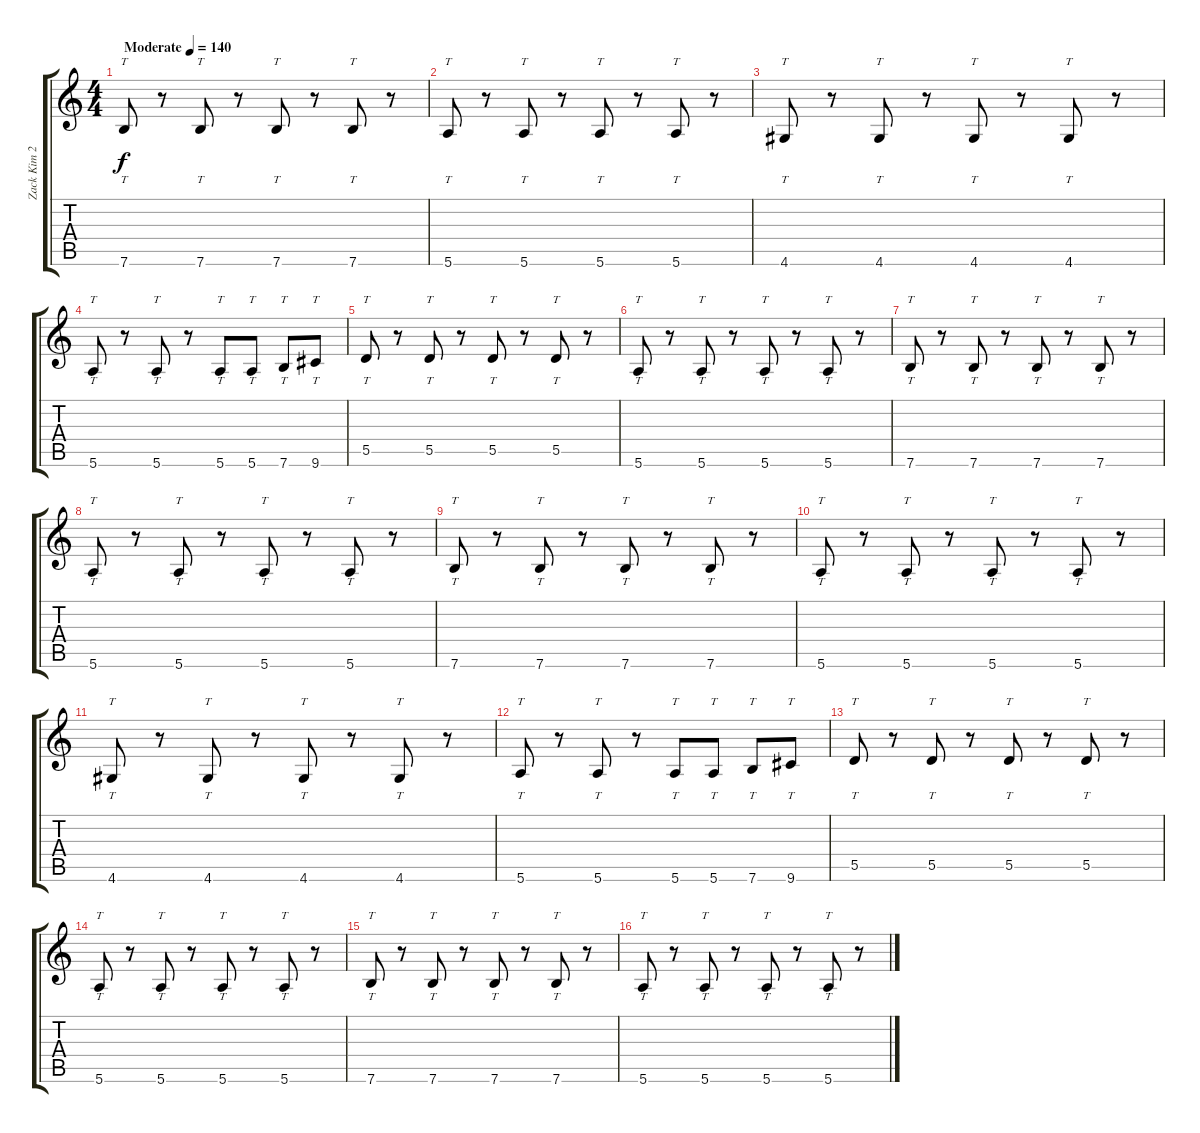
\track ("Zack Kim 2" "Zack Kim 2") {instrument acousticguitarsteel}
\staff {score tabs}
\tuning (E4 B3 G3 D3 A2 E2) {hide}
\ts (4 4)
\tempo (140 "Moderate")
\clef g2
\ks c
7.6.8{tt dy f instrument acousticguitarsteel} r.8 7.6.8{tt} r.8 7.6.8{tt} r.8 7.6.8{tt} r.8 |
5.6.8{tt} r.8 5.6.8{tt} r.8 5.6.8{tt} r.8 5.6.8{tt} r.8 |
4.6.8{tt} r.8 4.6.8{tt} r.8 4.6.8{tt} r.8 4.6.8{tt} r.8 |
5.6.8{tt} r.8 5.6.8{tt} r.8 5.6.8{tt} 5.6.8{tt} 7.6.8{tt} 9.6.8{tt} |
5.5.8{tt} r.8 5.5.8{tt} r.8 5.5.8{tt} r.8 5.5.8{tt} r.8 |
5.6.8{tt} r.8 5.6.8{tt} r.8 5.6.8{tt} r.8 5.6.8{tt} r.8 |
7.6.8{tt} r.8 7.6.8{tt} r.8 7.6.8{tt} r.8 7.6.8{tt} r.8 |
5.6.8{tt} r.8 5.6.8{tt} r.8 5.6.8{tt} r.8 5.6.8{tt} r.8 |
7.6.8{tt} r.8 7.6.8{tt} r.8 7.6.8{tt} r.8 7.6.8{tt} r.8 |
5.6.8{tt} r.8 5.6.8{tt} r.8 5.6.8{tt} r.8 5.6.8{tt} r.8 |
4.6.8{tt} r.8 4.6.8{tt} r.8 4.6.8{tt} r.8 4.6.8{tt} r.8 |
5.6.8{tt} r.8 5.6.8{tt} r.8 5.6.8{tt} 5.6.8{tt} 7.6.8{tt} 9.6.8{tt} |
5.5.8{tt} r.8 5.5.8{tt} r.8 5.5.8{tt} r.8 5.5.8{tt} r.8 |
5.6.8{tt} r.8 5.6.8{tt} r.8 5.6.8{tt} r.8 5.6.8{tt} r.8 |
7.6.8{tt} r.8 7.6.8{tt} r.8 7.6.8{tt} r.8 7.6.8{tt} r.8 |
5.6.8{tt} r.8 5.6.8{tt} r.8 5.6.8{tt} r.8 5.6.8{tt} r.8
